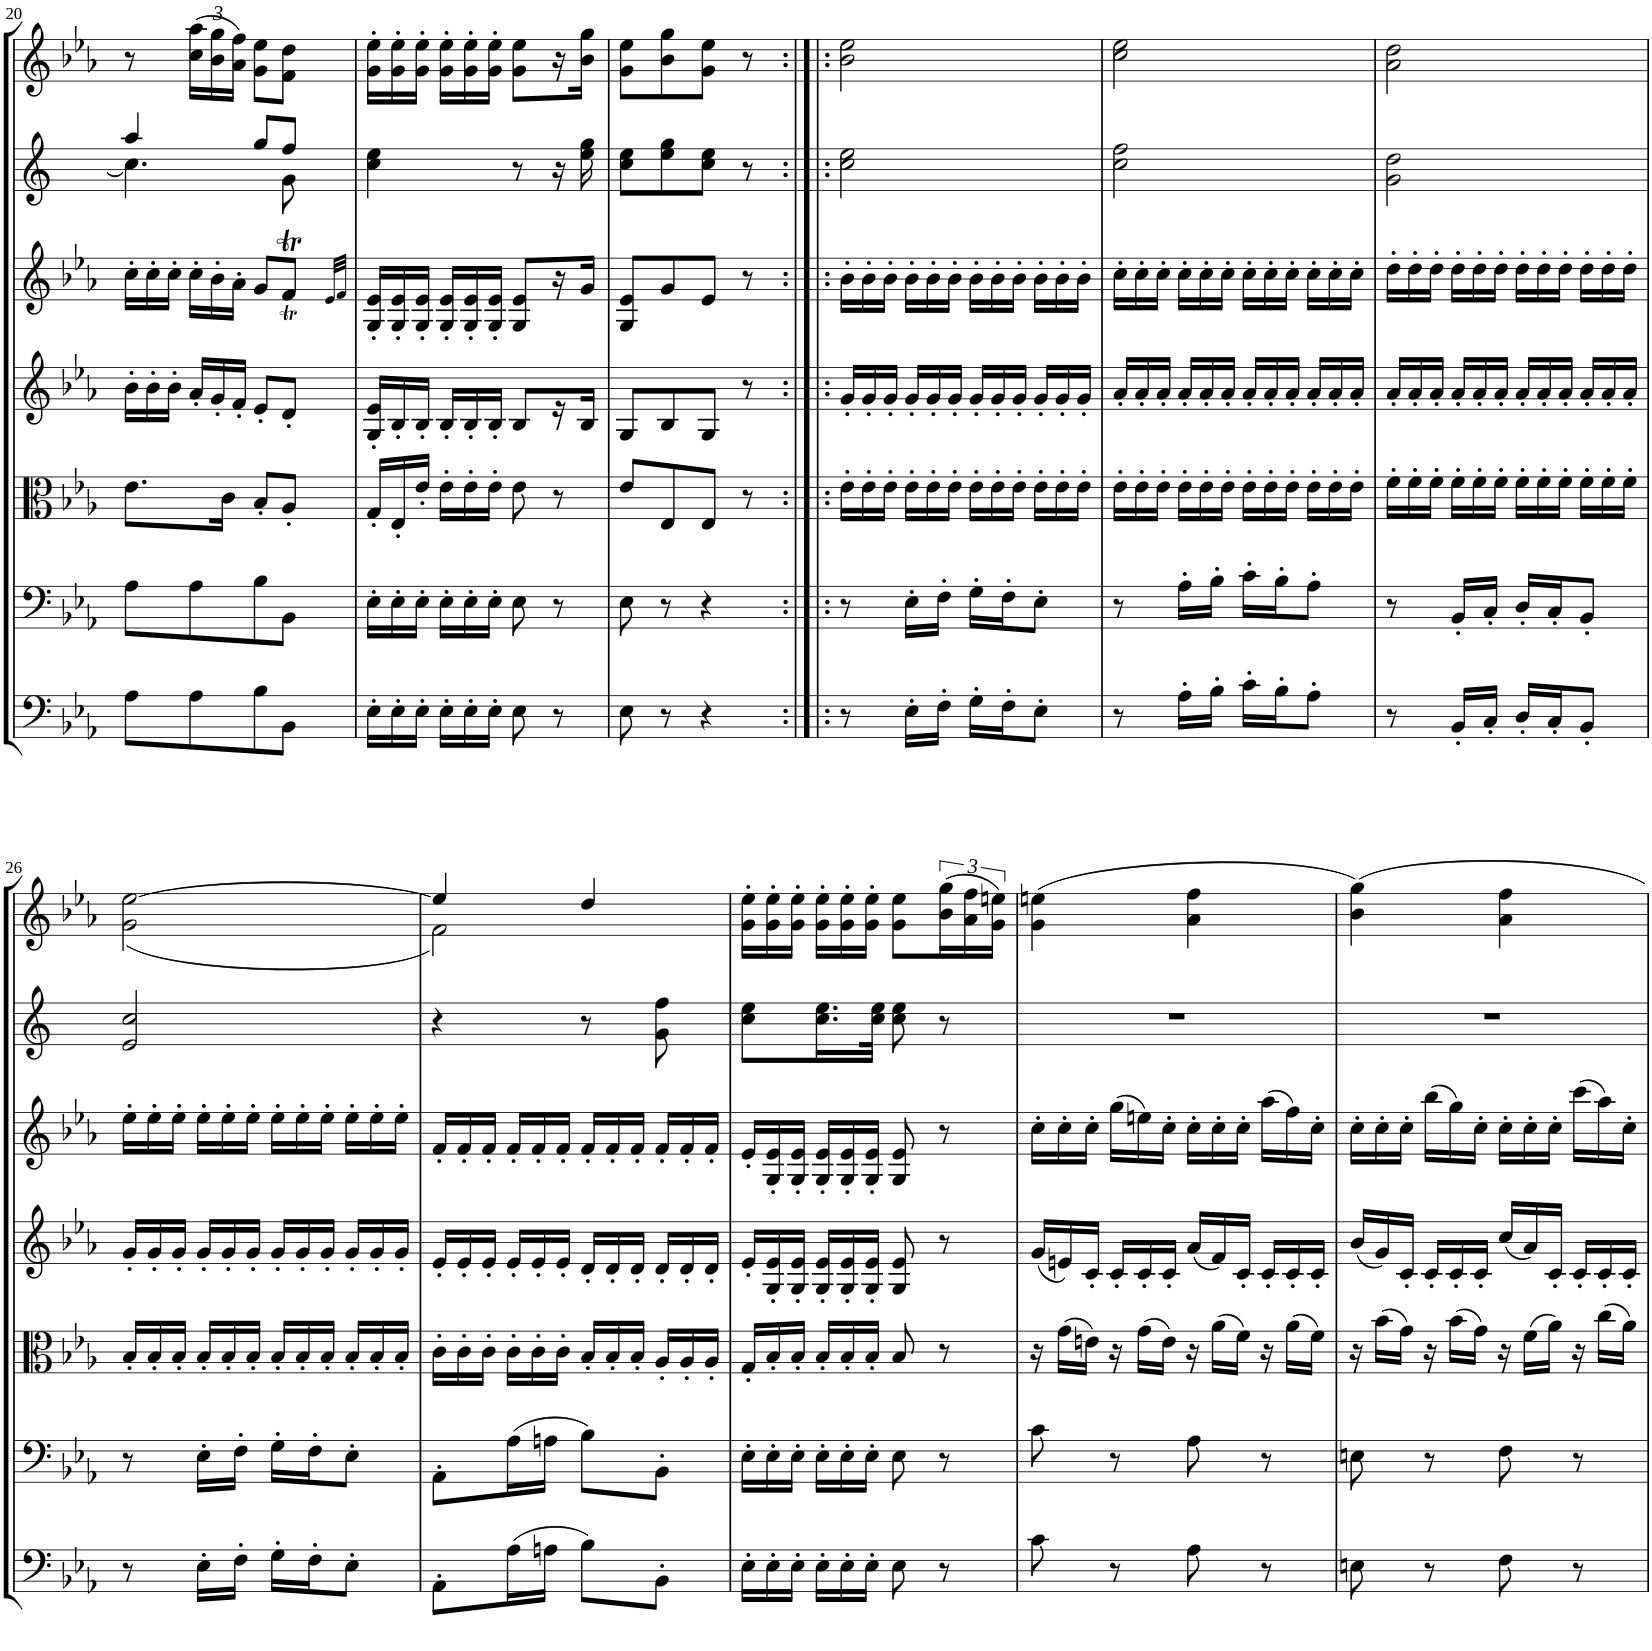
**kern	**kern	**kern	**kern	**kern	**kern	**kern
*part7	*part6	*part5	*part4	*part3	*part2	*part1
*staff7	*staff6	*staff5	*staff4	*staff3	*staff2	*staff1
*I"Basso	*I"Violoncello	*I"Viola	*I"Violino II	*I"Violino I	*I"Corni in Es	*I"Oboi
*	*	*	*	*	*	*I'Ob
!!LO:PB:g=z
*clefF4	*clefF4	*clefC3	*clefG2	*clefG2	*clefG2	*clefG2
*Trd7c12	*	*	*	*	*Trd5c9	*
*k[b-e-a-]	*k[b-e-a-]	*k[b-e-a-]	*k[b-e-a-]	*k[b-e-a-]	*k[]	*k[b-e-a-]
*M2/4	*M2/4	*M2/4	*M2/4	*M2/4	*M2/4	*M2/4
*	*	*	*Xtuplet	*Xtuplet	*	*
=20	=20	=20	=20	=20	=20	=20
*	*	*	*	*^	*^	*
8A-\L	8A-\L	8.e-\L	24b-'\LL	24cc'>\LL	4.ryy	4aa/	4.cc\]	8r
.	.	.	24b-'\	24cc'>\	.	.	.	.
.	.	.	24b-'\JJ	24cc'>\JJ	.	.	.	.
*	*	*	*	*	*	*	*	*Xbrackettup
8A-\	8A-\	.	24a-'/LL	24cc'>\LL	.	.	.	(24cc\ 24aa-\LL
.	.	.	24g'/	24b-'>\	.	.	.	24b-\ 24gg\
.	.	16c\Jk	.	.	.	.	.	.
.	.	.	24f'/JJ	24a-'>\JJ	.	.	.	24a-\ 24ff\JJ)
8B-\	8B-\	8B-'/L	8e-'/L	8g/L	.	8gg/L	.	8g\ 8ee-\L
8BB-\J	8BB-\J	8A-'/J	8d'/J	8fT/J	15.fT!	8ff/J	8g\	8f\ 8dd\J
.	.	.	.	.	120f!	.	.	.
.	.	.	.	.	120e-!/LLL	.	.	.
.	.	.	.	.	120f!/JJJ	.	.	.
*	*	*	*	*v	*v	*	*	*
*	*	*	*	*	*v	*v	*
=21	=21	=21	=21	=21	=21	=21
*Xtuplet	*Xtuplet	*Xtuplet	*	*	*	*Xtuplet
24E-'\LL	24E-'\LL	24G'/LL	24G/' 24e-/'LL	24G/' 24e-/'LL	4cc\ 4ee\	24g\' 24ee-\'LL
24E-'\	24E-'\	24E-'/	24B-'/	24G/' 24e-/'	.	24g\' 24ee-\'
24E-'\JJ	24E-'\JJ	24e-'/JJ	24B-'/JJ	24G/' 24e-/'JJ	.	24g\' 24ee-\'JJ
24E-'\LL	24E-'\LL	24e-'\LL	24B-'/LL	24G/' 24e-/'LL	.	24g\' 24ee-\'LL
24E-'\	24E-'\	24e-'\	24B-'/	24G/' 24e-/'	.	24g\' 24ee-\'
24E-'\JJ	24E-'\JJ	24e-'\JJ	24B-'/JJ	24G/' 24e-/'JJ	.	24g\' 24ee-\'JJ
8E-\	8E-\	8e-\	8B-/L	8G/ 8e-/L	8r	8g\ 8ee-\L
8r	8r	8r	16r	16r	16r	16r
.	.	.	16B-/JJ	16g/JJ	16ee\ 16gg\	16b-\ 16gg\JJ
=22	=22	=22	=22	=22	=22	=22
8E-\	8E-\	8e-/L	8G/L	8G/ 8e-/L	8cc\ 8ee\L	8g\ 8ee-\L
8r	8r	8E-/	8B-/	8g/	8ee\ 8gg\	8b-\ 8gg\
4r	4r	8E-/J	8G/J	8e-/J	8cc\ 8ee\J	8g\ 8ee-\J
.	.	8r	8r	8r	8r	8r
=23:|!|:	=23:|!|:	=23:|!|:	=23:|!|:	=23:|!|:	=23:|!|:	=23:|!|:
8r	8r	24e-'\LL	24g'/LL	24b-'\LL	2cc\ 2ee\	2b-\ 2ee-\
.	.	24e-'\	24g'/	24b-'\	.	.
.	.	24e-'\JJ	24g'/JJ	24b-'\JJ	.	.
16E-'\LL	16E-'\LL	24e-'\LL	24g'/LL	24b-'\LL	.	.
.	.	24e-'\	24g'/	24b-'\	.	.
16F'\JJ	16F'\JJ	.	.	.	.	.
.	.	24e-'\JJ	24g'/JJ	24b-'\JJ	.	.
16G'\LL	16G'\LL	24e-'\LL	24g'/LL	24b-'\LL	.	.
.	.	24e-'\	24g'/	24b-'\	.	.
16F'\J	16F'\J	.	.	.	.	.
.	.	24e-'\JJ	24g'/JJ	24b-'\JJ	.	.
8E-'\J	8E-'\J	24e-'\LL	24g'/LL	24b-'\LL	.	.
.	.	24e-'\	24g'/	24b-'\	.	.
.	.	24e-'\JJ	24g'/JJ	24b-'\JJ	.	.
=24	=24	=24	=24	=24	=24	=24
8r	8r	24e-'\LL	24a-'/LL	24cc'\LL	2cc\ 2ff\	2cc\ 2ee-\
.	.	24e-'\	24a-'/	24cc'\	.	.
.	.	24e-'\JJ	24a-'/JJ	24cc'\JJ	.	.
16A-'\LL	16A-'\LL	24e-'\LL	24a-'/LL	24cc'\LL	.	.
.	.	24e-'\	24a-'/	24cc'\	.	.
16B-'\JJ	16B-'\JJ	.	.	.	.	.
.	.	24e-'\JJ	24a-'/JJ	24cc'\JJ	.	.
16c'\LL	16c'\LL	24e-'\LL	24a-'/LL	24cc'\LL	.	.
.	.	24e-'\	24a-'/	24cc'\	.	.
16B-'\J	16B-'\J	.	.	.	.	.
.	.	24e-'\JJ	24a-'/JJ	24cc'\JJ	.	.
8A-'\J	8A-'\J	24e-'\LL	24a-'/LL	24cc'\LL	.	.
.	.	24e-'\	24a-'/	24cc'\	.	.
.	.	24e-'\JJ	24a-'/JJ	24cc'\JJ	.	.
=25	=25	=25	=25	=25	=25	=25
8r	8r	24f'\LL	24a-'/LL	24dd'\LL	2g\ 2dd\	2a-\ 2dd\
.	.	24f'\	24a-'/	24dd'\	.	.
.	.	24f'\JJ	24a-'/JJ	24dd'\JJ	.	.
16BB-'/LL	16BB-'/LL	24f'\LL	24a-'/LL	24dd'\LL	.	.
.	.	24f'\	24a-'/	24dd'\	.	.
16C'/JJ	16C'/JJ	.	.	.	.	.
.	.	24f'\JJ	24a-'/JJ	24dd'\JJ	.	.
16D'/LL	16D'/LL	24f'\LL	24a-'/LL	24dd'\LL	.	.
.	.	24f'\	24a-'/	24dd'\	.	.
16C'/J	16C'/J	.	.	.	.	.
.	.	24f'\JJ	24a-'/JJ	24dd'\JJ	.	.
8BB-'/J	8BB-'/J	24f'\LL	24a-'/LL	24dd'\LL	.	.
.	.	24f'\	24a-'/	24dd'\	.	.
.	.	24f'\JJ	24a-'/JJ	24dd'\JJ	.	.
!!LO:LB:g=z
=26	=26	=26	=26	=26	=26	=26
8r	8r	24B-'/LL	24g'/LL	24ee-'\LL	2e/ 2cc/	(<2g\ [>2ee-\
.	.	24B-'/	24g'/	24ee-'\	.	.
.	.	24B-'/JJ	24g'/JJ	24ee-'\JJ	.	.
16E-'\LL	16E-'\LL	24B-'/LL	24g'/LL	24ee-'\LL	.	.
.	.	24B-'/	24g'/	24ee-'\	.	.
16F'\JJ	16F'\JJ	.	.	.	.	.
.	.	24B-'/JJ	24g'/JJ	24ee-'\JJ	.	.
16G'\LL	16G'\LL	24B-'/LL	24g'/LL	24ee-'\LL	.	.
.	.	24B-'/	24g'/	24ee-'\	.	.
16F'\J	16F'\J	.	.	.	.	.
.	.	24B-'/JJ	24g'/JJ	24ee-'\JJ	.	.
8E-'\J	8E-'\J	24B-'/LL	24g'/LL	24ee-'\LL	.	.
.	.	24B-'/	24g'/	24ee-'\	.	.
.	.	24B-'/JJ	24g'/JJ	24ee-'\JJ	.	.
=27	=27	=27	=27	=27	=27	=27
*	*	*	*	*	*	*^
8AA-'\L	8AA-'\L	24c'\LL	24e-'/LL	24f'/LL	4r	4ee-/]	2f\)
.	.	24c'\	24e-'/	24f'/	.	.	.
.	.	24c'\JJ	24e-'/JJ	24f'/JJ	.	.	.
(16A-\L	(16A-\L	24c'\LL	24e-'/LL	24f'/LL	.	.	.
.	.	24c'\	24e-'/	24f'/	.	.	.
16An\JJ	16An\JJ	.	.	.	.	.	.
.	.	24c'\JJ	24e-'/JJ	24f'/JJ	.	.	.
8B-\L)	8B-\L)	24B-'/LL	24d'/LL	24f'/LL	8r	4dd/	.
.	.	24B-'/	24d'/	24f'/	.	.	.
.	.	24B-'/JJ	24d'/JJ	24f'/JJ	.	.	.
8BB-'\J	8BB-'\J	24A-'/LL	24d'/LL	24f'/LL	8g\ 8ff\	.	.
.	.	24A-'/	24d'/	24f'/	.	.	.
.	.	24A-'/JJ	24d'/JJ	24f'/JJ	.	.	.
*	*	*	*	*	*	*v	*v
=28	=28	=28	=28	=28	=28	=28
24E-'\LL	24E-'\LL	24G'/LL	24e-'/LL	24e-'/LL	8cc\ 8ee\L	24g\' 24ee-\'LL
24E-'\	24E-'\	24B-'/	24G/' 24e-/'	24G/' 24e-/'	.	24g\' 24ee-\'
24E-'\JJ	24E-'\JJ	24B-'/JJ	24G/' 24e-/'JJ	24G/' 24e-/'JJ	.	24g\' 24ee-\'JJ
24E-'\LL	24E-'\LL	24B-'/LL	24G/' 24e-/'LL	24G/' 24e-/'LL	16.cc\ 16.ee\L	24g\' 24ee-\'LL
24E-'\	24E-'\	24B-'/	24G/' 24e-/'	24G/' 24e-/'	.	24g\' 24ee-\'
24E-'\JJ	24E-'\JJ	24B-'/JJ	24G/' 24e-/'JJ	24G/' 24e-/'JJ	.	24g\' 24ee-\'JJ
.	.	.	.	.	32cc\ 32ee\JJk	.
8E-\	8E-\	8B-/	8G/ 8e-/	8G/ 8e-/	8cc\ 8ee\	8g\ 8ee-\L
*	*	*	*	*	*	*tuplet
*	*	*	*	*	*	*brackettup
8r	8r	8r	8r	8r	8r	(24b-\ 24gg\L
.	.	.	.	.	.	24a-\ 24ff\
.	.	.	.	.	.	24g\ 24een\JJ)
=29	=29	=29	=29	=29	=29	=29
8c\	8c\	24r	(24g/LL	24cc'\LL	2r	(4g\ 4een\
.	.	(24g\LL	24en/)	24cc'\	.	.
.	.	24en\JJ)	24c'/JJ	24cc'\JJ	.	.
8r	8r	24r	24c'/LL	(24gg\LL	.	.
.	.	(24g\LL	24c'/	24een\)	.	.
.	.	24e\JJ)	24c'/JJ	24cc'\JJ	.	.
8A-\	8A-\	24r	(24a-/LL	24cc'\LL	.	4a-\ 4ff\
.	.	(24a-\LL	24f/)	24cc'\	.	.
.	.	24f\JJ)	24c'/JJ	24cc'\JJ	.	.
8r	8r	24r	24c'/LL	(24aa-\LL	.	.
.	.	(24a-\LL	24c'/	24ff\)	.	.
.	.	24f\JJ)	24c'/JJ	24cc'\JJ	.	.
=30	=30	=30	=30	=30	=30	=30
8En\	8En\	24r	(24b-/LL	24cc'\LL	2r	4b-\ 4gg\)
.	.	(24b-\LL	24g/)	24cc'\	.	.
.	.	24g\JJ)	24c'/JJ	24cc'\JJ	.	.
8r	8r	24r	24c'/LL	(24bb-\LL	.	.
.	.	(24b-\LL	24c'/	24gg\)	.	.
.	.	24g\JJ)	24c'/JJ	24cc'\JJ	.	.
8F\	8F\	24r	(24cc/LL	24cc'\LL	.	4a-\ 4ff\
.	.	(24f\LL	24a-/)	24cc'\	.	.
.	.	24a-\JJ)	24c'/JJ	24cc'\JJ	.	.
8r	8r	24r	24c'/LL	(24ccc\LL	.	.
.	.	(24cc\LL	24c'/	24aa-\)	.	.
.	.	24a-\JJ)	24c'/JJ	24cc'\JJ	.	.
=	=	=	=	=	=	=
*-	*-	*-	*-	*-	*-	*-
